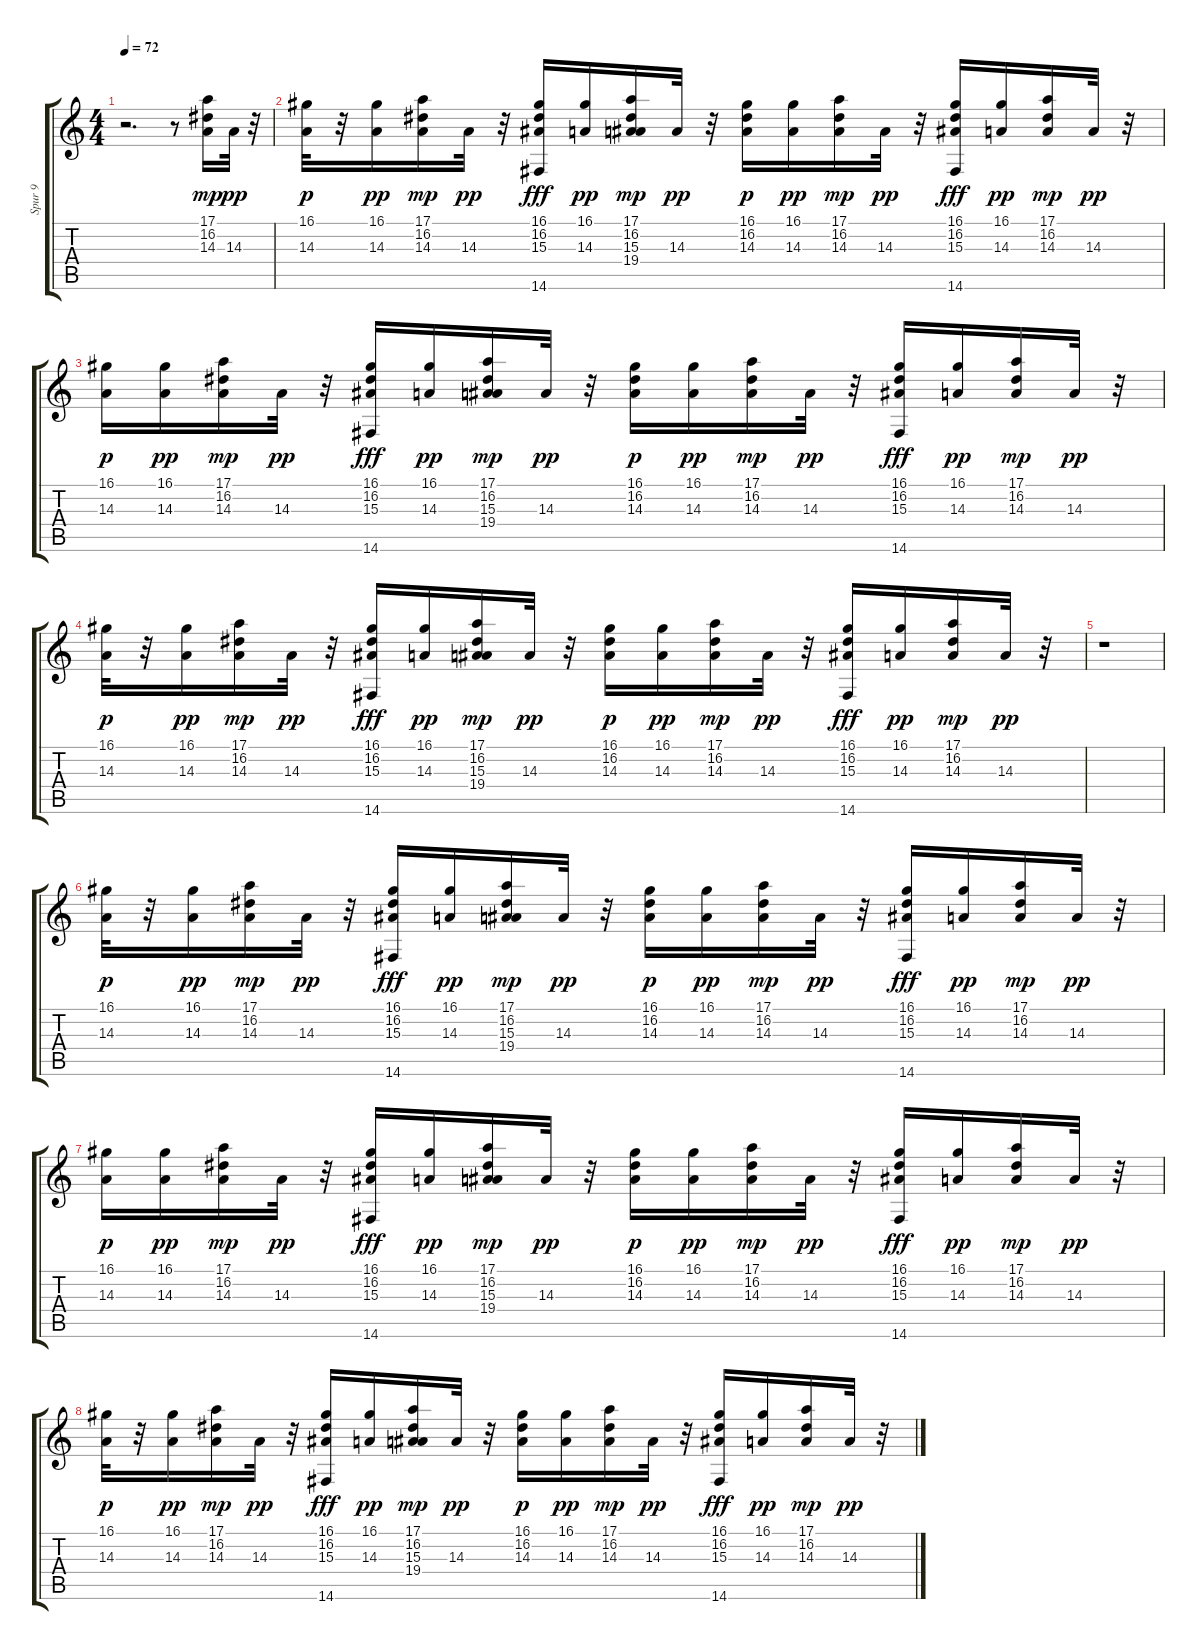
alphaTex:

\track ("Spur 9" "Spur 9") {instrument acousticgrandpiano}
\staff {score tabs}
\tuning (E4 B3 G3 D3 A2 E2) {hide}
\ts (4 4)
\tempo 72
\clef g2
\ks c
r.2{d dy pp} r.8 (17.1 16.2 14.3).16{dy mp} 14.3.32{dy pp} r.32 |
(16.1 14.3).32{dy p} r.32 (16.1 14.3).16{dy pp} (17.1 16.2 14.3).16{dy mp} 14.3.32{dy pp} r.32 (16.1 16.2 15.3 14.6).16{dy fff} (16.1 14.3).16{dy pp} (17.1 16.2 15.3 19.4).16{dy mp} 14.3.32{dy pp} r.32 (16.1 16.2 14.3).16{dy p} (16.1 14.3).16{dy pp} (17.1 16.2 14.3).16{dy mp} 14.3.32{dy pp} r.32 (16.1 16.2 15.3 14.6).16{dy fff} (16.1 14.3).16{dy pp} (17.1 16.2 14.3).16{dy mp} 14.3.32{dy pp} r.32 |
(16.1 14.3).16{dy p} (16.1 14.3).16{dy pp} (17.1 16.2 14.3).16{dy mp} 14.3.32{dy pp} r.32 (16.1 16.2 15.3 14.6).16{dy fff} (16.1 14.3).16{dy pp} (17.1 16.2 15.3 19.4).16{dy mp} 14.3.32{dy pp} r.32 (16.1 16.2 14.3).16{dy p} (16.1 14.3).16{dy pp} (17.1 16.2 14.3).16{dy mp} 14.3.32{dy pp} r.32 (16.1 16.2 15.3 14.6).16{dy fff} (16.1 14.3).16{dy pp} (17.1 16.2 14.3).16{dy mp} 14.3.32{dy pp} r.32 |
(16.1 14.3).32{dy p} r.32 (16.1 14.3).16{dy pp} (17.1 16.2 14.3).16{dy mp} 14.3.32{dy pp} r.32 (16.1 16.2 15.3 14.6).16{dy fff} (16.1 14.3).16{dy pp} (17.1 16.2 15.3 19.4).16{dy mp} 14.3.32{dy pp} r.32 (16.1 16.2 14.3).16{dy p} (16.1 14.3).16{dy pp} (17.1 16.2 14.3).16{dy mp} 14.3.32{dy pp} r.32 (16.1 16.2 15.3 14.6).16{dy fff} (16.1 14.3).16{dy pp} (17.1 16.2 14.3).16{dy mp} 14.3.32{dy pp} r.32 |
r.1 |
(16.1 14.3).32{dy p} r.32 (16.1 14.3).16{dy pp} (17.1 16.2 14.3).16{dy mp} 14.3.32{dy pp} r.32 (16.1 16.2 15.3 14.6).16{dy fff} (16.1 14.3).16{dy pp} (17.1 16.2 15.3 19.4).16{dy mp} 14.3.32{dy pp} r.32 (16.1 16.2 14.3).16{dy p} (16.1 14.3).16{dy pp} (17.1 16.2 14.3).16{dy mp} 14.3.32{dy pp} r.32 (16.1 16.2 15.3 14.6).16{dy fff} (16.1 14.3).16{dy pp} (17.1 16.2 14.3).16{dy mp} 14.3.32{dy pp} r.32 |
(16.1 14.3).16{dy p} (16.1 14.3).16{dy pp} (17.1 16.2 14.3).16{dy mp} 14.3.32{dy pp} r.32 (16.1 16.2 15.3 14.6).16{dy fff} (16.1 14.3).16{dy pp} (17.1 16.2 15.3 19.4).16{dy mp} 14.3.32{dy pp} r.32 (16.1 16.2 14.3).16{dy p} (16.1 14.3).16{dy pp} (17.1 16.2 14.3).16{dy mp} 14.3.32{dy pp} r.32 (16.1 16.2 15.3 14.6).16{dy fff} (16.1 14.3).16{dy pp} (17.1 16.2 14.3).16{dy mp} 14.3.32{dy pp} r.32 |
(16.1 14.3).32{dy p} r.32 (16.1 14.3).16{dy pp} (17.1 16.2 14.3).16{dy mp} 14.3.32{dy pp} r.32 (16.1 16.2 15.3 14.6).16{dy fff} (16.1 14.3).16{dy pp} (17.1 16.2 15.3 19.4).16{dy mp} 14.3.32{dy pp} r.32 (16.1 16.2 14.3).16{dy p} (16.1 14.3).16{dy pp} (17.1 16.2 14.3).16{dy mp} 14.3.32{dy pp} r.32 (16.1 16.2 15.3 14.6).16{dy fff} (16.1 14.3).16{dy pp} (17.1 16.2 14.3).16{dy mp} 14.3.32{dy pp} r.32
